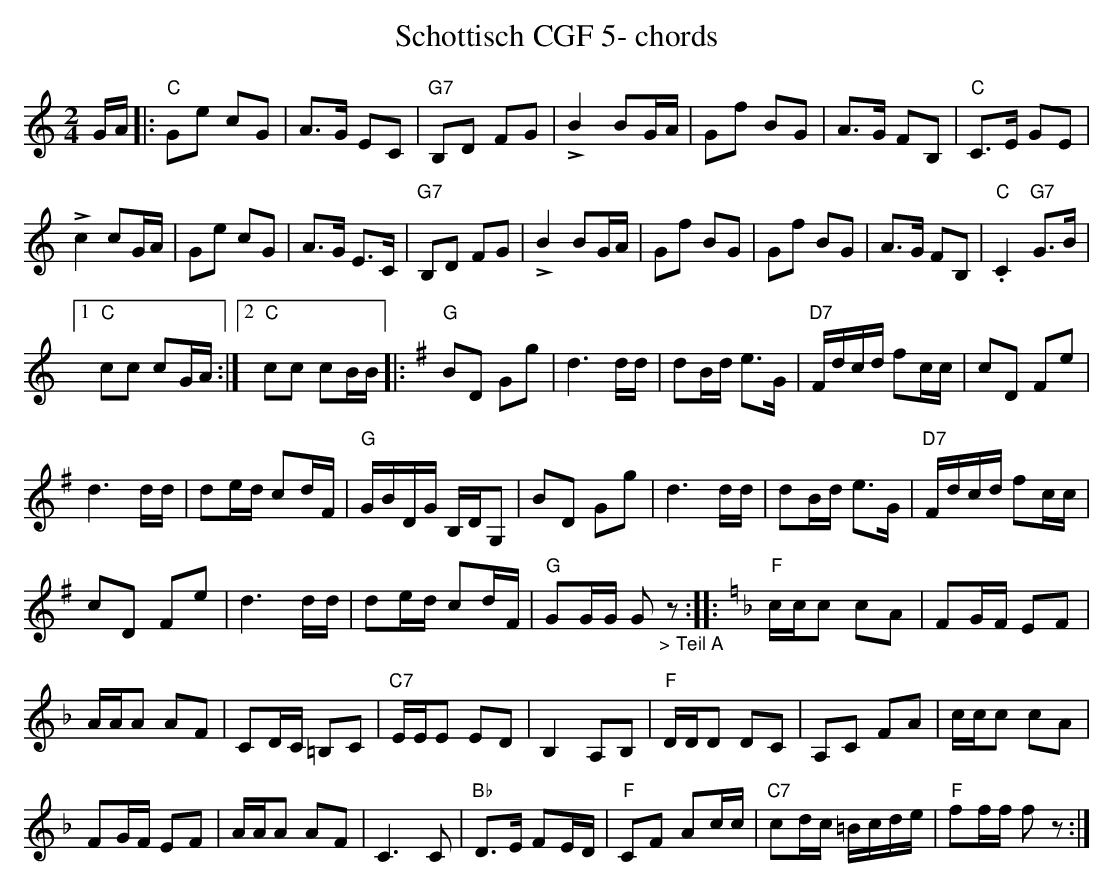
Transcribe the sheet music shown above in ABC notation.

X:1
T:Schottisch CGF 5- chords
M:2/4
L:1/8
K:Cmaj%%MIDI gchordon
G/2A/2 |: "C"Ge cG | A>G EC | "G7"B,D FG | !>!B2 BG/2A/2 | Gf BG | A>G FB, | "C"C>E GE |
!>!c2 cG/2A/2 | Ge cG | A>G E>C | "G7"B,D FG | !>!B2 BG/2A/2 | Gf BG | Gf BG | A>G FB, | "C".C2 "G7"G>B |1
"C"cc cG/2A/2 :|2 "C"cc cB/2B/2 |: [K:Gmaj] "G"BD Gg | d3d/2d/2 | dB/2d/2 e>G | "D7"F/2d/2c/2d/2 fc/2c/2 | cD Fe |
d3d/2d/2 | de/2d/2 cd/2F/2 | "G"G/2B/2D/2G/2 B,/2D/2G, | BD Gg | d3d/2d/2 | dB/2d/2 e>G | "D7"F/2d/2c/2d/2 fc/2c/2 |
cD Fe | d3d/2d/2 | de/2d/2 cd/2F/2 | "G"GG/2G/2 G"_> Teil A"z :: [K:Fmaj] "F"c/2c/2c cA | FG/2F/2 EF |
A/2A/2A AF | CD/2C/2 =B,C | "C7"E/2E/2E ED | B,2 A,B, | "F"D/2D/2D DC | A,C FA | c/2c/2c cA |
FG/2F/2 EF | A/2A/2A AF | C3C | "Bb"D>E FE/2D/2 | "F"CF Ac/2c/2 | "C7"cd/2c/2 =B/2c/2d/2e/2 | "F"ff/2f/2 fz :|
